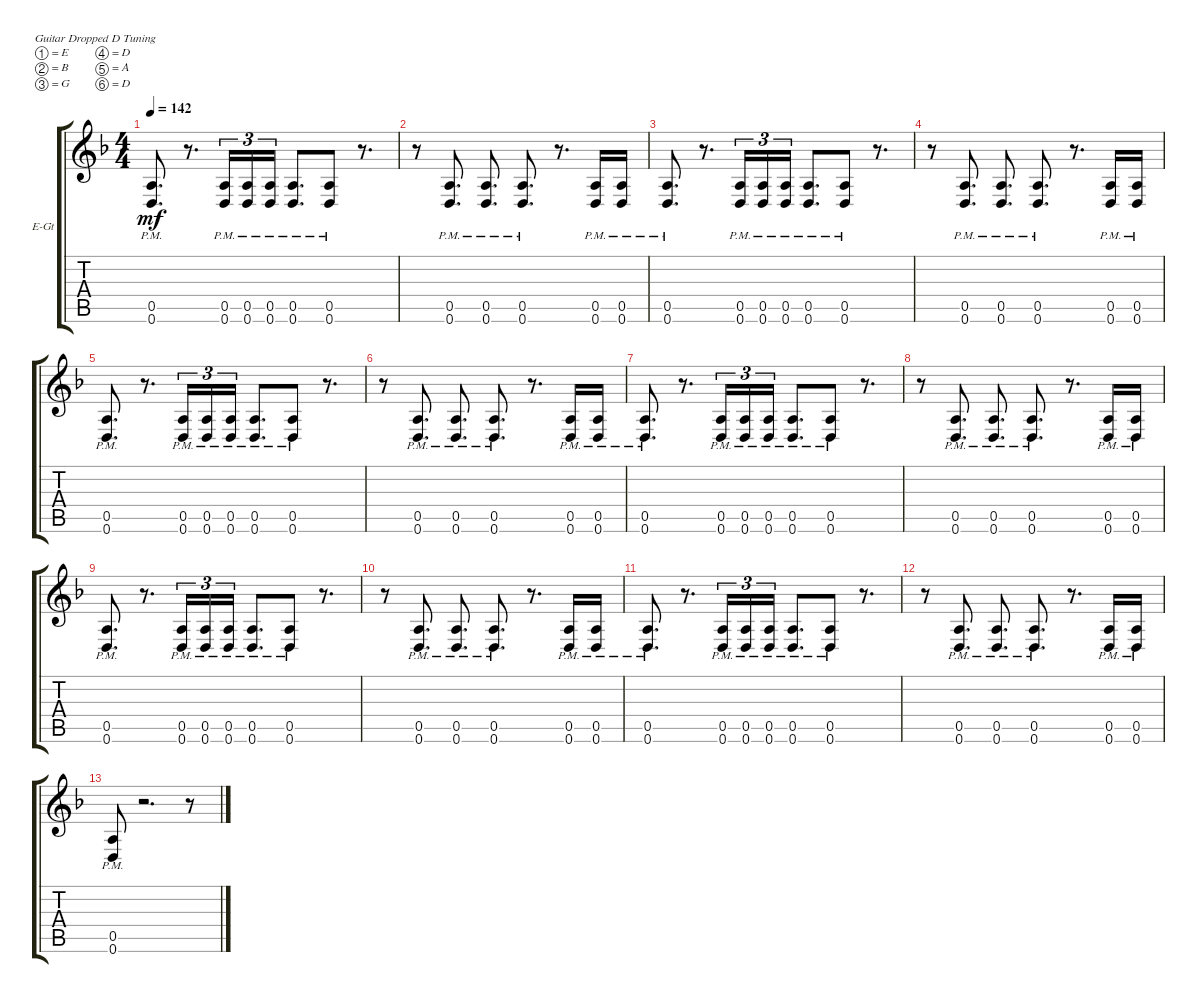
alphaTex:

\bracketExtendMode groupsimilarinstruments
\firstSystemTrackNameOrientation horizontal
\otherSystemsTrackNameOrientation horizontal
\track ("Electric Guitar 2" "E-Gt") {instrument distortionguitar}
\staff {score tabs}
\tuning (E4 B3 G3 D3 A2 D2)
\ts (4 4)
\tempo 142
\clef g2
\ks dminor
(0.5{pm} 0.6{pm}).8{d dy mf} r.8{d} (0.6{pm} 0.5{pm}).16{tu (3 2)} (0.5{pm} 0.6{pm}).16{tu (3 2)} (0.5{pm} 0.6{pm}).16{tu (3 2)} (0.5{pm} 0.6{pm}).8{d} (0.5{pm} 0.6{pm}).8 r.8{d} |
r.8 (0.5{pm} 0.6{pm}).8{d} (0.5{pm} 0.6{pm}).8{d} (0.5{pm} 0.6{pm}).8{d} r.8{d} (0.5{pm} 0.6{pm}).16 (0.5{pm} 0.6{pm}).16 |
(0.5{pm} 0.6{pm}).8{d} r.8{d} (0.6{pm} 0.5{pm}).16{tu (3 2)} (0.5{pm} 0.6{pm}).16{tu (3 2)} (0.5{pm} 0.6{pm}).16{tu (3 2)} (0.5{pm} 0.6{pm}).8{d} (0.5{pm} 0.6{pm}).8 r.8{d} |
r.8 (0.5{pm} 0.6{pm}).8{d} (0.5{pm} 0.6{pm}).8{d} (0.5{pm} 0.6{pm}).8{d} r.8{d} (0.5{pm} 0.6{pm}).16 (0.5{pm} 0.6{pm}).16 |
(0.5{pm} 0.6{pm}).8{d} r.8{d} (0.6{pm} 0.5{pm}).16{tu (3 2)} (0.5{pm} 0.6{pm}).16{tu (3 2)} (0.5{pm} 0.6{pm}).16{tu (3 2)} (0.5{pm} 0.6{pm}).8{d} (0.5{pm} 0.6{pm}).8 r.8{d} |
r.8 (0.5{pm} 0.6{pm}).8{d} (0.5{pm} 0.6{pm}).8{d} (0.5{pm} 0.6{pm}).8{d} r.8{d} (0.5{pm} 0.6{pm}).16 (0.5{pm} 0.6{pm}).16 |
(0.5{pm} 0.6{pm}).8{d} r.8{d} (0.6{pm} 0.5{pm}).16{tu (3 2)} (0.5{pm} 0.6{pm}).16{tu (3 2)} (0.5{pm} 0.6{pm}).16{tu (3 2)} (0.5{pm} 0.6{pm}).8{d} (0.5{pm} 0.6{pm}).8 r.8{d} |
r.8 (0.5{pm} 0.6{pm}).8{d} (0.5{pm} 0.6{pm}).8{d} (0.5{pm} 0.6{pm}).8{d} r.8{d} (0.5{pm} 0.6{pm}).16 (0.5{pm} 0.6{pm}).16 |
(0.5{pm} 0.6{pm}).8{d} r.8{d} (0.6{pm} 0.5{pm}).16{tu (3 2)} (0.5{pm} 0.6{pm}).16{tu (3 2)} (0.5{pm} 0.6{pm}).16{tu (3 2)} (0.5{pm} 0.6{pm}).8{d} (0.5{pm} 0.6{pm}).8 r.8{d} |
r.8 (0.5{pm} 0.6{pm}).8{d} (0.5{pm} 0.6{pm}).8{d} (0.5{pm} 0.6{pm}).8{d} r.8{d} (0.5{pm} 0.6{pm}).16 (0.5{pm} 0.6{pm}).16 |
(0.5{pm} 0.6{pm}).8{d} r.8{d} (0.6{pm} 0.5{pm}).16{tu (3 2)} (0.5{pm} 0.6{pm}).16{tu (3 2)} (0.5{pm} 0.6{pm}).16{tu (3 2)} (0.5{pm} 0.6{pm}).8{d} (0.5{pm} 0.6{pm}).8 r.8{d} |
r.8 (0.5{pm} 0.6{pm}).8{d} (0.5{pm} 0.6{pm}).8{d} (0.5{pm} 0.6{pm}).8{d} r.8{d} (0.5{pm} 0.6{pm}).16 (0.5{pm} 0.6{pm}).16 |
(0.5{pm} 0.6{pm}).8 r.2{d} r.8
